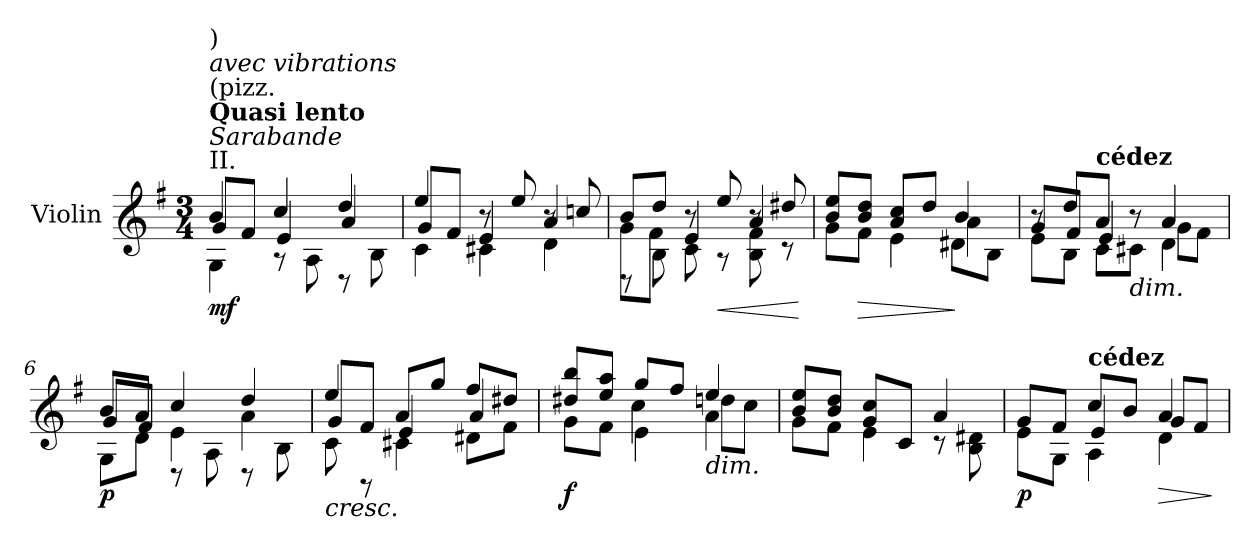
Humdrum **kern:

**kern	**dynam
*part1	*part1
*staff1	*staff1
*I"Violin	*
*I'Vln.	*
!!LO:PB:g=z
*clefG2	*
*k[f#]	*
*M3/4	*
=1	=1
*^	*
*	*^	*
!LO:TX:a:t=II.	!	!	!
!LO:TX:a:i:t=Sarabande	!	!	!
!LO:TX:a:B:t=Quasi lento	!	!	!
!LO:TX:a:t=(pizz.	!	!	!
!LO:TX:a:i:t=avec vibrations	!	!	!
!LO:TX:a:t=)	!	!	!
!	!	!	!LO:DY:b
4b/	4G\	8g!/L	mf
.	.	8f#!/J	.
4cc/	8rA	4e!/	.
.	8A\	.	.
4dd/	8rD	4a!/	.
.	8B\	.	.
=2	=2	=2	=2
4ee/	4c\	8g!/L	.
.	.	8f#!/J	.
8r	4c#X\	4e!/	.
8ee/	.	.	.
8r	4d\	4a!/	.
8ccn/	.	.	.
=3	=3	=3	=3
8b/L	8rD	8g!\L	.
8dd/J	8B\	8f#!\J	.
8r	8c\	4e!/	.
!	!	!	!LO:HP:b
8ee/	8rA	.	<
8r	8B\ 8f#\	4a!/	.
8dd#X/	8rc	.	.
*v	*v	*v	*
.	[
!!LO:LB:g=z
=4	=4
*^	*
*	*^	*
8b/ 8ee/L	8g!\L	2ryy	.
!	!	!	!LO:HP:b
8b/ 8dd/J	8f#!\J	.	>
8a/ 8cc/L	4e!\	.	.
8dd/J	.	.	.
4b/	4a!\	8d#X\L	]
.	.	8B\J	.
=5	=5	=5	=5
8r	8e\L	8g!/L	.
8dd/L	8B\J	8f#!/J	.
!LO:TX:a:B:t=cédez	!	!	!
8a/J	8c\L	4e!/	.
!LO:TX:b:i:t=dim.	!	!	!
8r	8c#X\J	.	.
4a!/	4d\	8g\L	.
.	.	8f#\J	.
=6	=6	=6	=6
!	!	!	!LO:DY:b
8b/L	8G\L	8g!/L	p
8a/J	8d\J	8f#!/J	.
4cc/	8rD	4e!\	.
.	8A\	.	.
4dd/	8rD	4a!\	.
.	8B\	.	.
=7	=7	=7	=7
!LO:TX:b:i:t=cresc.	!	!	!
4ee/	8c\	8g!/L	.
.	8rBB	8f#!/J	.
8a/L	4c#X\	4e!/	.
8gg/J	.	.	.
8ff#/L	8d#X\L	4a!/	.
8dd#X/J	8f#\J	.	.
!!LO:LB:g=z	!!	!!
=8	=8	=8	=8
!	!	!	!LO:DY:b
8dd#X/ 8bb/L	8g!\L	4ryy	f
8ee/ 8aa/J	8f#!\J	.	.
8gg/L	4e!\	4cc\	.
8ff#/J	.	.	.
!LO:TX:b:i:t=dim.	!	!	!
4ee/	4a!\	8ddn\L	.
.	.	8cc\J	.
*	*v	*v	*
=9	=9	=9
8b/ 8ee/L	8g!\L	.
8b/ 8dd/J	8f#!\J	.
8g/ 8cc/L	4e!\	.
8c/J	.	.
4a!/	8r	.
.	8B\ 8d#X\	.
=10	=10	=10
*	*^	*
!	!	!	!LO:DY:b
8g!/L	8e\L	4ryy	p
8f#!/J	8G\J	.	.
!LO:TX:a:B:t=cédez	!	!	!
8cc/L	4A\	4e!/	.
8b/J	.	.	.
!	!	!	!LO:HP:b
4a!/	4d\	8g/L	>
.	.	8f#/J	.
*v	*v	*v	*
.	]
=	=
*-	*-
